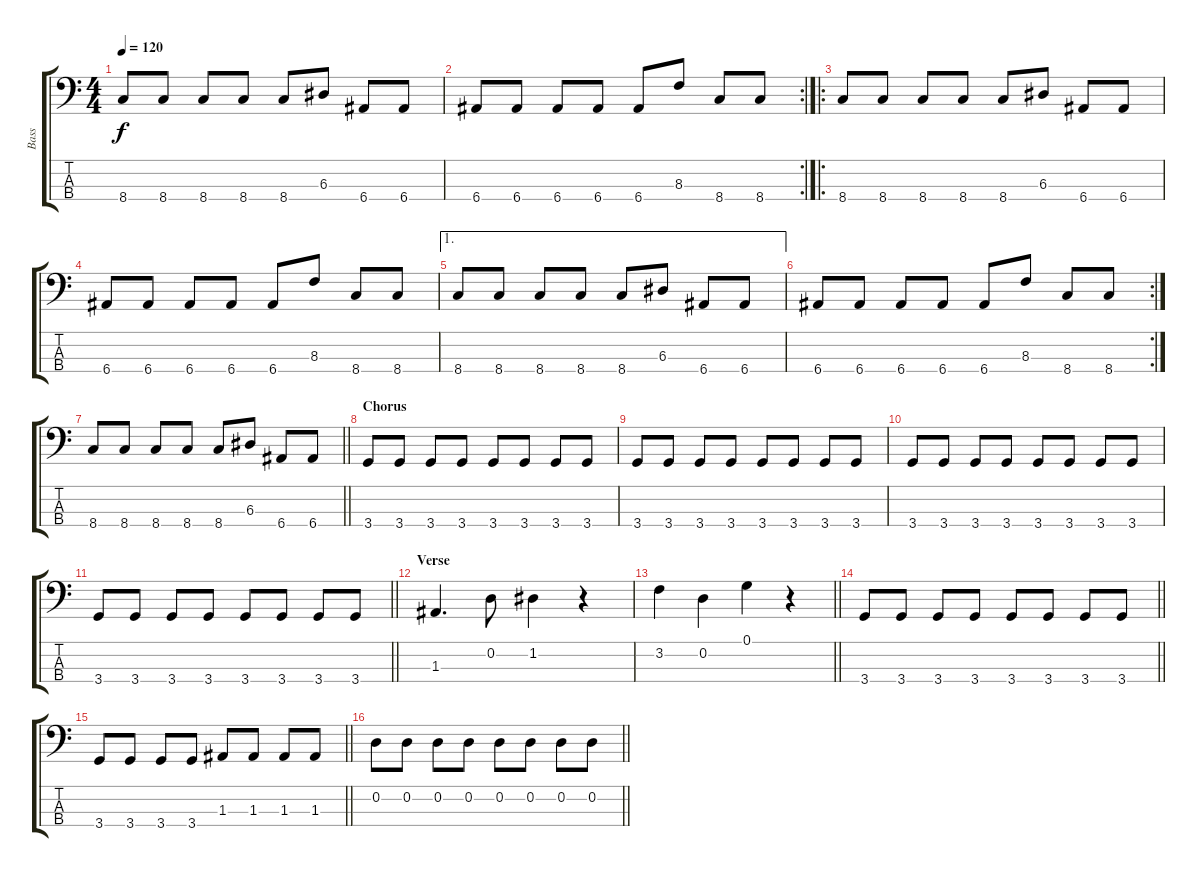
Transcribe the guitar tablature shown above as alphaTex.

\track ("Bass" "Bass") {instrument electricbasspick}
\staff {score tabs}
\tuning (G2 D2 A1 E1) {hide}
\ts (4 4)
\tempo 120
\clef f4
\ks c
8.4.8{dy f} 8.4.8 8.4.8 8.4.8 8.4.8 6.3.8 6.4.8 6.4.8 |
\rc 2
6.4.8 6.4.8 6.4.8 6.4.8 6.4.8 8.3.8 8.4.8 8.4.8 |
\ro
8.4.8 8.4.8 8.4.8 8.4.8 8.4.8 6.3.8 6.4.8 6.4.8 |
6.4.8 6.4.8 6.4.8 6.4.8 6.4.8 8.3.8 8.4.8 8.4.8 |
\ae 1
8.4.8 8.4.8 8.4.8 8.4.8 8.4.8 6.3.8 6.4.8 6.4.8 |
\rc 2
6.4.8 6.4.8 6.4.8 6.4.8 6.4.8 8.3.8 8.4.8 8.4.8 |
\barLineRight lightlight
8.4.8 8.4.8 8.4.8 8.4.8 8.4.8 6.3.8 6.4.8 6.4.8 |
\section ("" "Chorus")
3.4.8 3.4.8 3.4.8 3.4.8 3.4.8 3.4.8 3.4.8 3.4.8 |
3.4.8 3.4.8 3.4.8 3.4.8 3.4.8 3.4.8 3.4.8 3.4.8 |
3.4.8 3.4.8 3.4.8 3.4.8 3.4.8 3.4.8 3.4.8 3.4.8 |
\barLineRight lightlight
3.4.8 3.4.8 3.4.8 3.4.8 3.4.8 3.4.8 3.4.8 3.4.8 |
\section ("" "Verse")
1.3.4{d} 0.2.8 1.2.4 r.4 |
\barLineRight lightlight
3.2.4 0.2.4 0.1.4 r.4 |
\barLineRight lightlight
3.4.8 3.4.8 3.4.8 3.4.8 3.4.8 3.4.8 3.4.8 3.4.8 |
\barLineRight lightlight
3.4.8 3.4.8 3.4.8 3.4.8 1.3.8 1.3.8 1.3.8 1.3.8 |
\barLineRight lightlight
0.2.8 0.2.8 0.2.8 0.2.8 0.2.8 0.2.8 0.2.8 0.2.8
